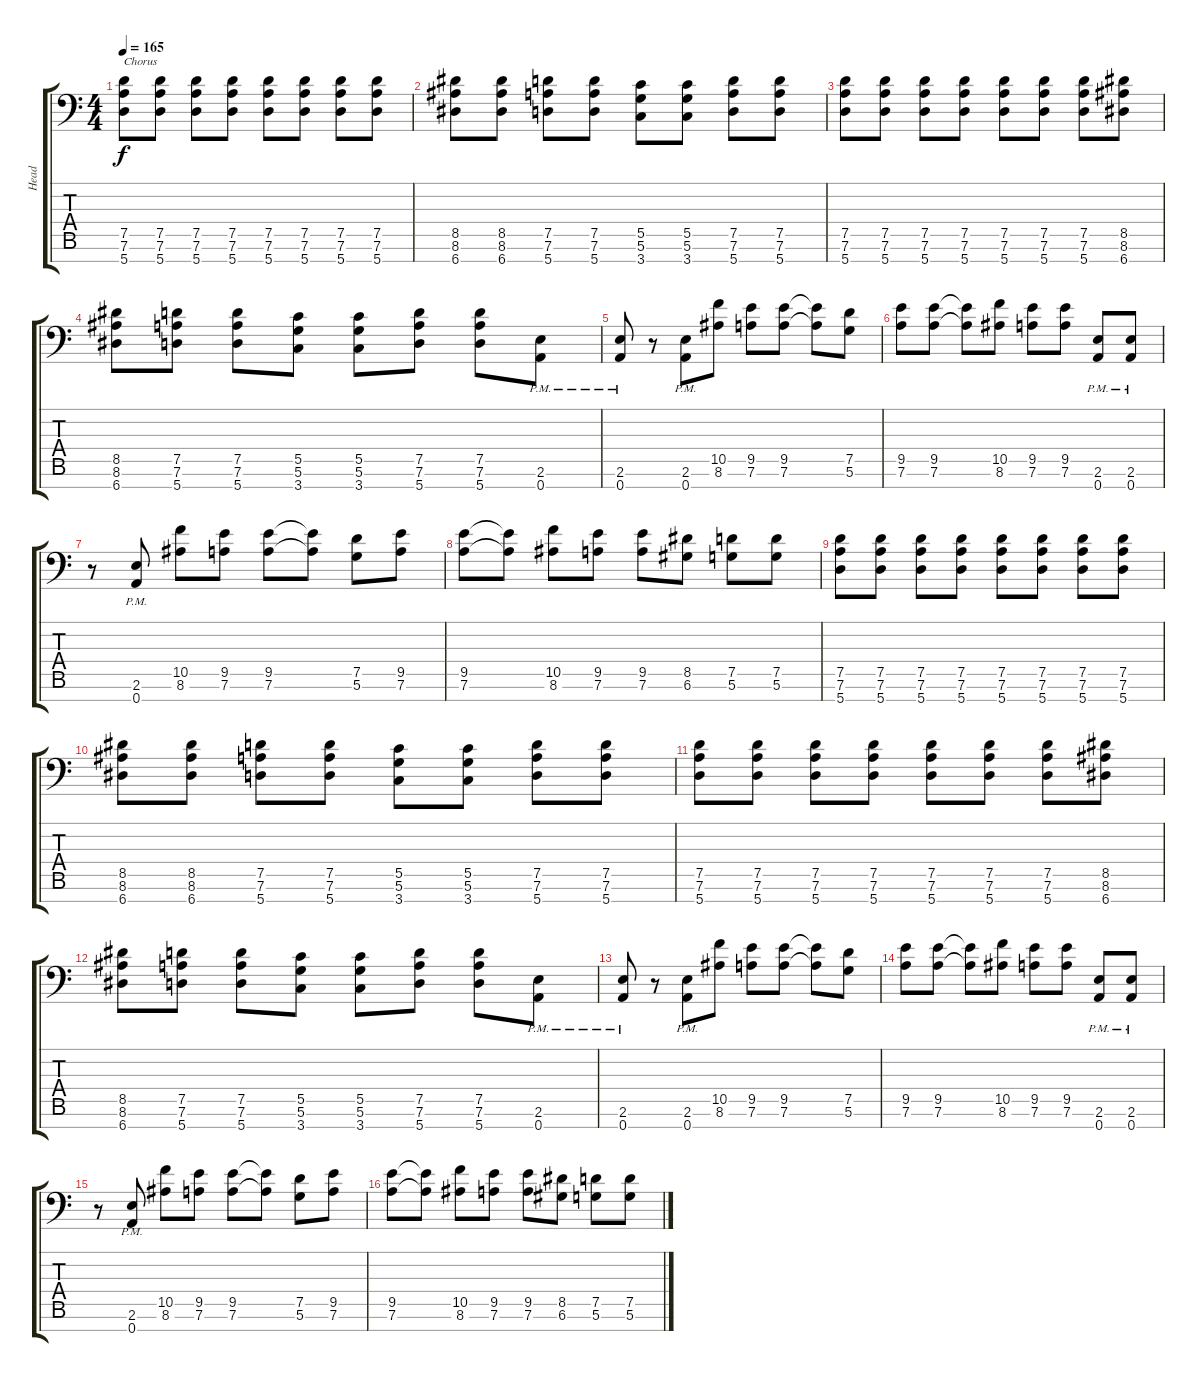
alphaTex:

\track ("Head" "Head") {instrument distortionguitar}
\staff {score tabs}
\tuning (D4 A3 F3 C3 G2 D2 A1) {hide}
\ts (4 4)
\tempo 165
\clef f4
\ks c
(7.5 7.6 5.7).8{txt "Chorus" dy f} (7.5 7.6 5.7).8 (7.5 7.6 5.7).8 (7.5 7.6 5.7).8 (7.5 7.6 5.7).8 (7.5 7.6 5.7).8 (7.5 7.6 5.7).8 (7.5 7.6 5.7).8 |
(8.5 8.6 6.7).8 (8.5 8.6 6.7).8 (7.5 7.6 5.7).8 (7.5 7.6 5.7).8 (5.5 5.6 3.7).8 (5.5 5.6 3.7).8 (7.5 7.6 5.7).8 (7.5 7.6 5.7).8 |
(7.5 7.6 5.7).8 (7.5 7.6 5.7).8 (7.5 7.6 5.7).8 (7.5 7.6 5.7).8 (7.5 7.6 5.7).8 (7.5 7.6 5.7).8 (7.5 7.6 5.7).8 (8.5 8.6 6.7).8 |
(8.5 8.6 6.7).8 (7.5 7.6 5.7).8 (7.5 7.6 5.7).8 (5.5 5.6 3.7).8 (5.5 5.6 3.7).8 (7.5 7.6 5.7).8 (7.5 7.6 5.7).8 (2.6{pm} 0.7{pm}).8 |
(2.6{pm} 0.7{pm}).8 r.8 (2.6{pm} 0.7{pm}).8 (10.5 8.6).8 (9.5 7.6).8 (9.5 7.6).8 (9.5{t} 7.6{t}).8 (7.5 5.6).8 |
(9.5 7.6).8 (9.5 7.6).8 (9.5{t} 7.6{t}).8 (10.5 8.6).8 (9.5 7.6).8 (9.5 7.6).8 (2.6{pm} 0.7{pm}).8 (2.6{pm} 0.7{pm}).8 |
r.8 (2.6{pm} 0.7{pm}).8 (10.5 8.6).8 (9.5 7.6).8 (9.5 7.6).8 (9.5{t} 7.6{t}).8 (7.5 5.6).8 (9.5 7.6).8 |
(9.5 7.6).8 (9.5{t} 7.6{t}).8 (10.5 8.6).8 (9.5 7.6).8 (9.5 7.6).8 (8.5 6.6).8 (7.5 5.6).8 (7.5 5.6).8 |
(7.5 7.6 5.7).8 (7.5 7.6 5.7).8 (7.5 7.6 5.7).8 (7.5 7.6 5.7).8 (7.5 7.6 5.7).8 (7.5 7.6 5.7).8 (7.5 7.6 5.7).8 (7.5 7.6 5.7).8 |
(8.5 8.6 6.7).8 (8.5 8.6 6.7).8 (7.5 7.6 5.7).8 (7.5 7.6 5.7).8 (5.5 5.6 3.7).8 (5.5 5.6 3.7).8 (7.5 7.6 5.7).8 (7.5 7.6 5.7).8 |
(7.5 7.6 5.7).8 (7.5 7.6 5.7).8 (7.5 7.6 5.7).8 (7.5 7.6 5.7).8 (7.5 7.6 5.7).8 (7.5 7.6 5.7).8 (7.5 7.6 5.7).8 (8.5 8.6 6.7).8 |
(8.5 8.6 6.7).8 (7.5 7.6 5.7).8 (7.5 7.6 5.7).8 (5.5 5.6 3.7).8 (5.5 5.6 3.7).8 (7.5 7.6 5.7).8 (7.5 7.6 5.7).8 (2.6{pm} 0.7{pm}).8 |
(2.6{pm} 0.7{pm}).8 r.8 (2.6{pm} 0.7{pm}).8 (10.5 8.6).8 (9.5 7.6).8 (9.5 7.6).8 (9.5{t} 7.6{t}).8 (7.5 5.6).8 |
(9.5 7.6).8 (9.5 7.6).8 (9.5{t} 7.6{t}).8 (10.5 8.6).8 (9.5 7.6).8 (9.5 7.6).8 (2.6{pm} 0.7{pm}).8 (2.6{pm} 0.7{pm}).8 |
r.8 (2.6{pm} 0.7{pm}).8 (10.5 8.6).8 (9.5 7.6).8 (9.5 7.6).8 (9.5{t} 7.6{t}).8 (7.5 5.6).8 (9.5 7.6).8 |
(9.5 7.6).8 (9.5{t} 7.6{t}).8 (10.5 8.6).8 (9.5 7.6).8 (9.5 7.6).8 (8.5 6.6).8 (7.5 5.6).8 (7.5 5.6).8
